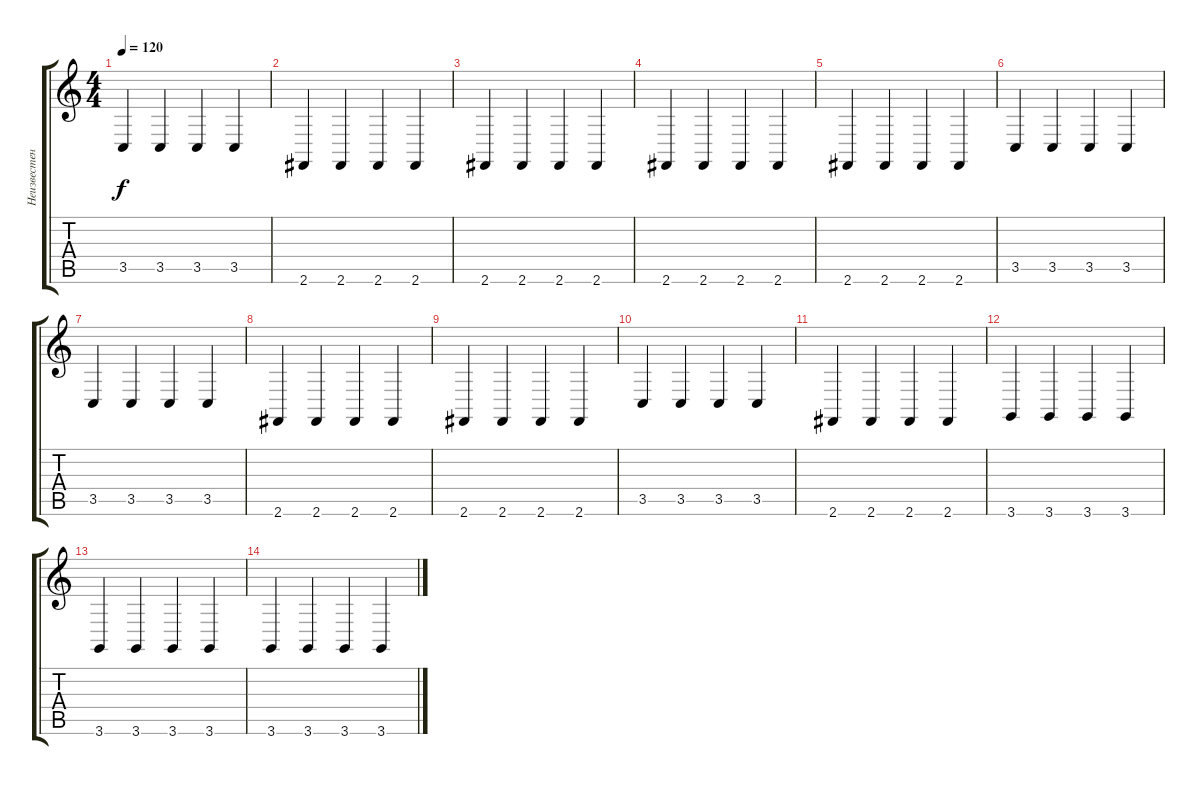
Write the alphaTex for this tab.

\track ("Неизвестен. Ищем" "Неизвестен") {instrument lead1square}
\staff {score tabs}
\tuning (E4 B3 G3 D3 A2 E2) {hide}
\ts (4 4)
\tempo 120
\clef g2
\ks c
3.5.4{dy f} 3.5.4 3.5.4 3.5.4 |
2.6.4 2.6.4 2.6.4 2.6.4 |
2.6.4 2.6.4 2.6.4 2.6.4 |
2.6.4 2.6.4 2.6.4 2.6.4 |
2.6.4 2.6.4 2.6.4 2.6.4 |
3.5.4 3.5.4 3.5.4 3.5.4 |
3.5.4 3.5.4 3.5.4 3.5.4 |
2.6.4 2.6.4 2.6.4 2.6.4 |
2.6.4 2.6.4 2.6.4 2.6.4 |
3.5.4 3.5.4 3.5.4 3.5.4 |
2.6.4 2.6.4 2.6.4 2.6.4 |
3.6.4 3.6.4 3.6.4 3.6.4 |
3.6.4 3.6.4 3.6.4 3.6.4 |
3.6.4 3.6.4 3.6.4 3.6.4
